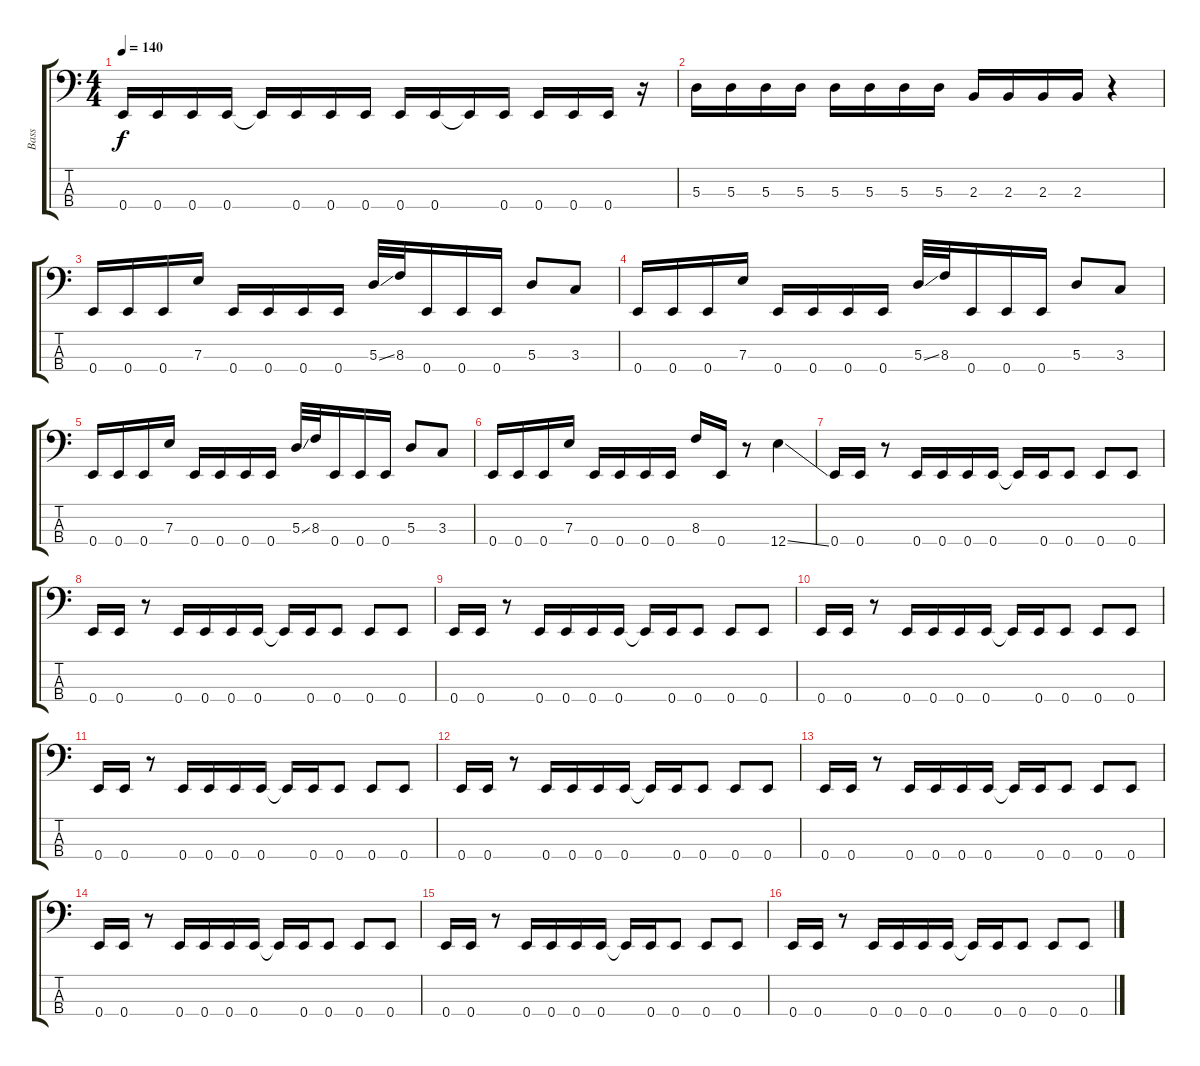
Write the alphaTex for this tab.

\track ("Bass" "Bass") {instrument electricbasspick}
\staff {score tabs}
\tuning (G2 D2 A1 E1) {hide}
\ts (4 4)
\tempo 140
\clef f4
\ks c
0.4.16{dy f} 0.4.16 0.4.16 0.4.16 0.4{t}.16 0.4.16 0.4.16 0.4.16 0.4.16 0.4.16 0.4{t}.16 0.4.16 0.4.16 0.4.16 0.4.16 r.16 |
5.3.16 5.3.16 5.3.16 5.3.16 5.3.16 5.3.16 5.3.16 5.3.16 2.3.16 2.3.16 2.3.16 2.3.16 r.4 |
0.4.16 0.4.16 0.4.16 7.3.16 0.4.16 0.4.16 0.4.16 0.4.16 5.3{ss}.32 8.3.32 0.4.16 0.4.16 0.4.16 5.3.8 3.3.8 |
0.4.16 0.4.16 0.4.16 7.3.16 0.4.16 0.4.16 0.4.16 0.4.16 5.3{ss}.32 8.3.32 0.4.16 0.4.16 0.4.16 5.3.8 3.3.8 |
0.4.16 0.4.16 0.4.16 7.3.16 0.4.16 0.4.16 0.4.16 0.4.16 5.3{ss}.32 8.3.32 0.4.16 0.4.16 0.4.16 5.3.8 3.3.8 |
0.4.16 0.4.16 0.4.16 7.3.16 0.4.16 0.4.16 0.4.16 0.4.16 8.3.16 0.4.16 r.8 12.4{ss}.4 |
0.4.16 0.4.16 r.8 0.4.16 0.4.16 0.4.16 0.4.16 0.4{t}.16 0.4.16 0.4.8 0.4.8 0.4.8 |
0.4.16 0.4.16 r.8 0.4.16 0.4.16 0.4.16 0.4.16 0.4{t}.16 0.4.16 0.4.8 0.4.8 0.4.8 |
0.4.16 0.4.16 r.8 0.4.16 0.4.16 0.4.16 0.4.16 0.4{t}.16 0.4.16 0.4.8 0.4.8 0.4.8 |
0.4.16 0.4.16 r.8 0.4.16 0.4.16 0.4.16 0.4.16 0.4{t}.16 0.4.16 0.4.8 0.4.8 0.4.8 |
0.4.16 0.4.16 r.8 0.4.16 0.4.16 0.4.16 0.4.16 0.4{t}.16 0.4.16 0.4.8 0.4.8 0.4.8 |
0.4.16 0.4.16 r.8 0.4.16 0.4.16 0.4.16 0.4.16 0.4{t}.16 0.4.16 0.4.8 0.4.8 0.4.8 |
0.4.16 0.4.16 r.8 0.4.16 0.4.16 0.4.16 0.4.16 0.4{t}.16 0.4.16 0.4.8 0.4.8 0.4.8 |
0.4.16 0.4.16 r.8 0.4.16 0.4.16 0.4.16 0.4.16 0.4{t}.16 0.4.16 0.4.8 0.4.8 0.4.8 |
0.4.16 0.4.16 r.8 0.4.16 0.4.16 0.4.16 0.4.16 0.4{t}.16 0.4.16 0.4.8 0.4.8 0.4.8 |
0.4.16 0.4.16 r.8 0.4.16 0.4.16 0.4.16 0.4.16 0.4{t}.16 0.4.16 0.4.8 0.4.8 0.4.8
